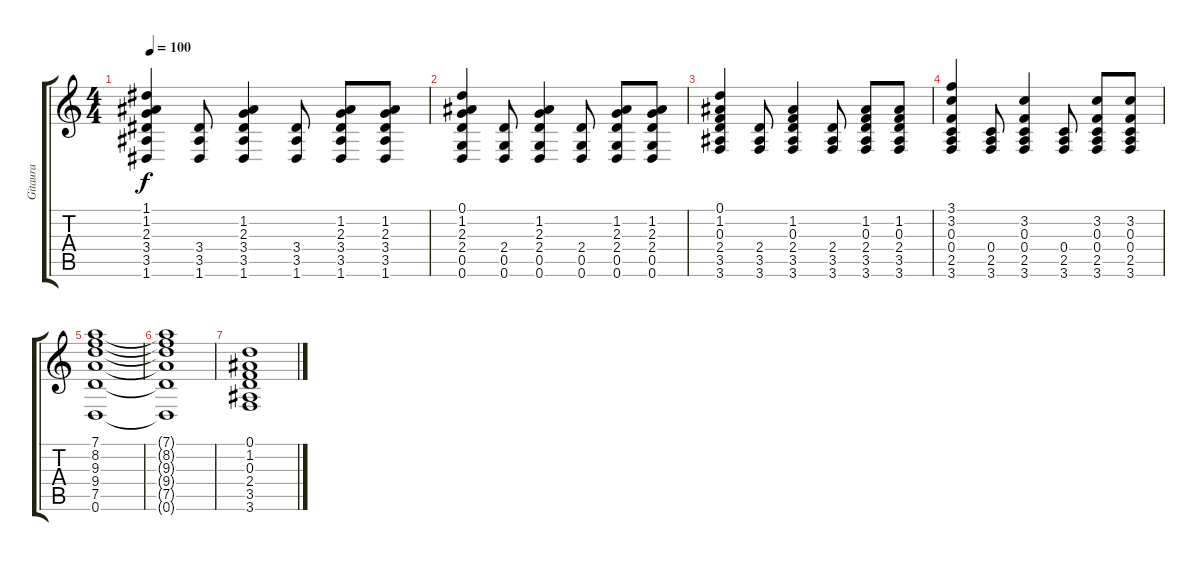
\track ("Gitaura" "Gitaura") {instrument electricguitarjazz}
\staff {score tabs}
\tuning (D4 A3 F3 C3 G2 D2) {hide}
\ts (4 4)
\tempo 100
\clef g2
\ks c
(1.1 1.2 2.3 3.4 3.5 1.6).4{dy f instrument electricguitarjazz} (3.4 3.5 1.6).8 (1.2 2.3 3.4 3.5 1.6).4 (3.4 3.5 1.6).8 (1.2 2.3 3.4 3.5 1.6).8 (1.2 2.3 3.4 3.5 1.6).8 |
(0.1 1.2 2.3 2.4 0.5 0.6).4 (2.4 0.5 0.6).8 (1.2 2.3 2.4 0.5 0.6).4 (2.4 0.5 0.6).8 (1.2 2.3 2.4 0.5 0.6).8 (1.2 2.3 2.4 0.5 0.6).8 |
(0.1 1.2 0.3 2.4 3.5 3.6).4 (2.4 3.5 3.6).8 (1.2 0.3 2.4 3.5 3.6).4 (2.4 3.5 3.6).8 (1.2 0.3 2.4 3.5 3.6).8 (1.2 0.3 2.4 3.5 3.6).8 |
(3.1 3.2 0.3 0.4 2.5 3.6).4 (0.4 2.5 3.6).8 (3.2 0.3 0.4 2.5 3.6).4 (0.4 2.5 3.6).8 (3.2 0.3 0.4 2.5 3.6).8 (3.2 0.3 0.4 2.5 3.6).8 |
(7.1 8.2 9.3 9.4 7.5 0.6).1 |
(7.1{t} 8.2{t} 9.3{t} 9.4{t} 7.5{t} 0.6{t}).1 |
(0.1 1.2 0.3 2.4 3.5 3.6).1
